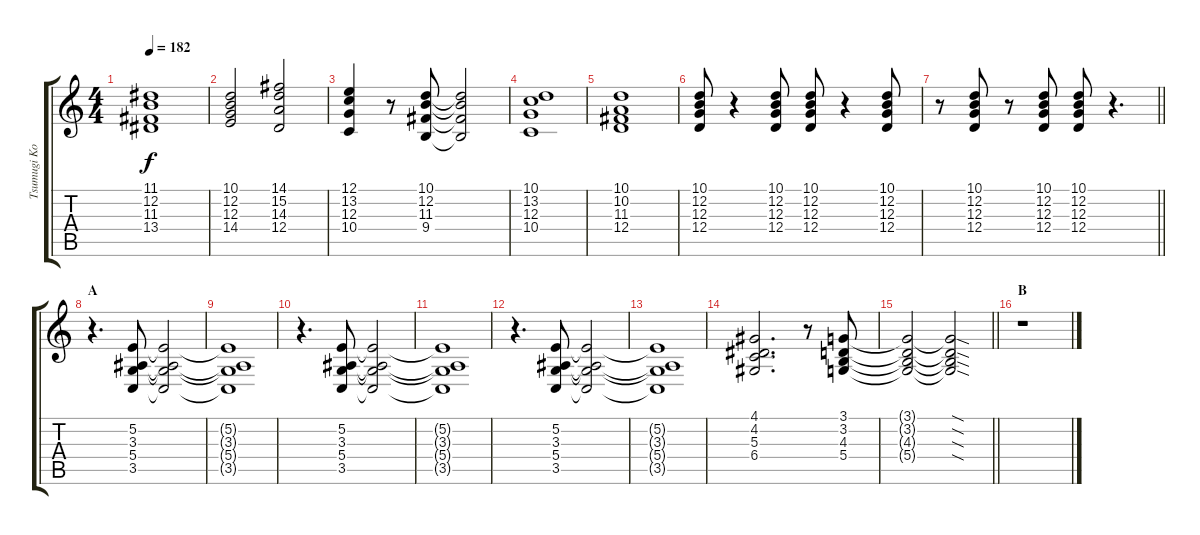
\track ("Tsumugi Kotobuki" "Tsumugi Ko") {instrument reedorgan}
\staff {score tabs}
\tuning (E4 B3 G3 D3 A2 E2) {hide}
\ts (4 4)
\tempo 182
\clef g2
\ks c
(11.1 12.2 11.3 13.4).1{dy f} |
(10.1 12.2 12.3 14.4).2 (14.1 15.2 14.3 12.4).2 |
(12.1 13.2 12.3 10.4).4 r.8 (10.1 12.2 11.3 9.4).8 (10.1{t} 12.2{t} 11.3{t} 9.4{t}).2 |
(10.1 13.2 12.3 10.4).1 |
(10.1 10.2 11.3 12.4).1 |
(10.1 12.2 12.3 12.4).8 r.4 (10.1 12.2 12.3 12.4).8 (10.1 12.2 12.3 12.4).8 r.4 (10.1 12.2 12.3 12.4).8 |
\barLineRight lightlight
r.8 (10.1 12.2 12.3 12.4).8 r.8 (10.1 12.2 12.3 12.4).8 (10.1 12.2 12.3 12.4).8 r.4{d} |
\section ("" "A")
r.4{d} (5.2 3.3 5.4 3.5).8 (5.2{t} 3.3{t} 5.4{t} 3.5{t}).2 |
(5.2{t} 3.3{t} 5.4{t} 3.5{t}).1 |
r.4{d} (5.2 3.3 5.4 3.5).8 (5.2{t} 3.3{t} 5.4{t} 3.5{t}).2 |
(5.2{t} 3.3{t} 5.4{t} 3.5{t}).1 |
r.4{d} (5.2 3.3 5.4 3.5).8 (5.2{t} 3.3{t} 5.4{t} 3.5{t}).2 |
(5.2{t} 3.3{t} 5.4{t} 3.5{t}).1 |
(4.1 4.2 5.3 6.4).2{d} r.8 (3.1 3.2 4.3 5.4).8 |
\barLineRight lightlight
(3.1{t} 3.2{t} 4.3{t} 5.4{t}).2 (3.1{sod t} 3.2{sod t} 4.3{sod t} 5.4{sod t}).2 |
\section ("" "B")
r.1
